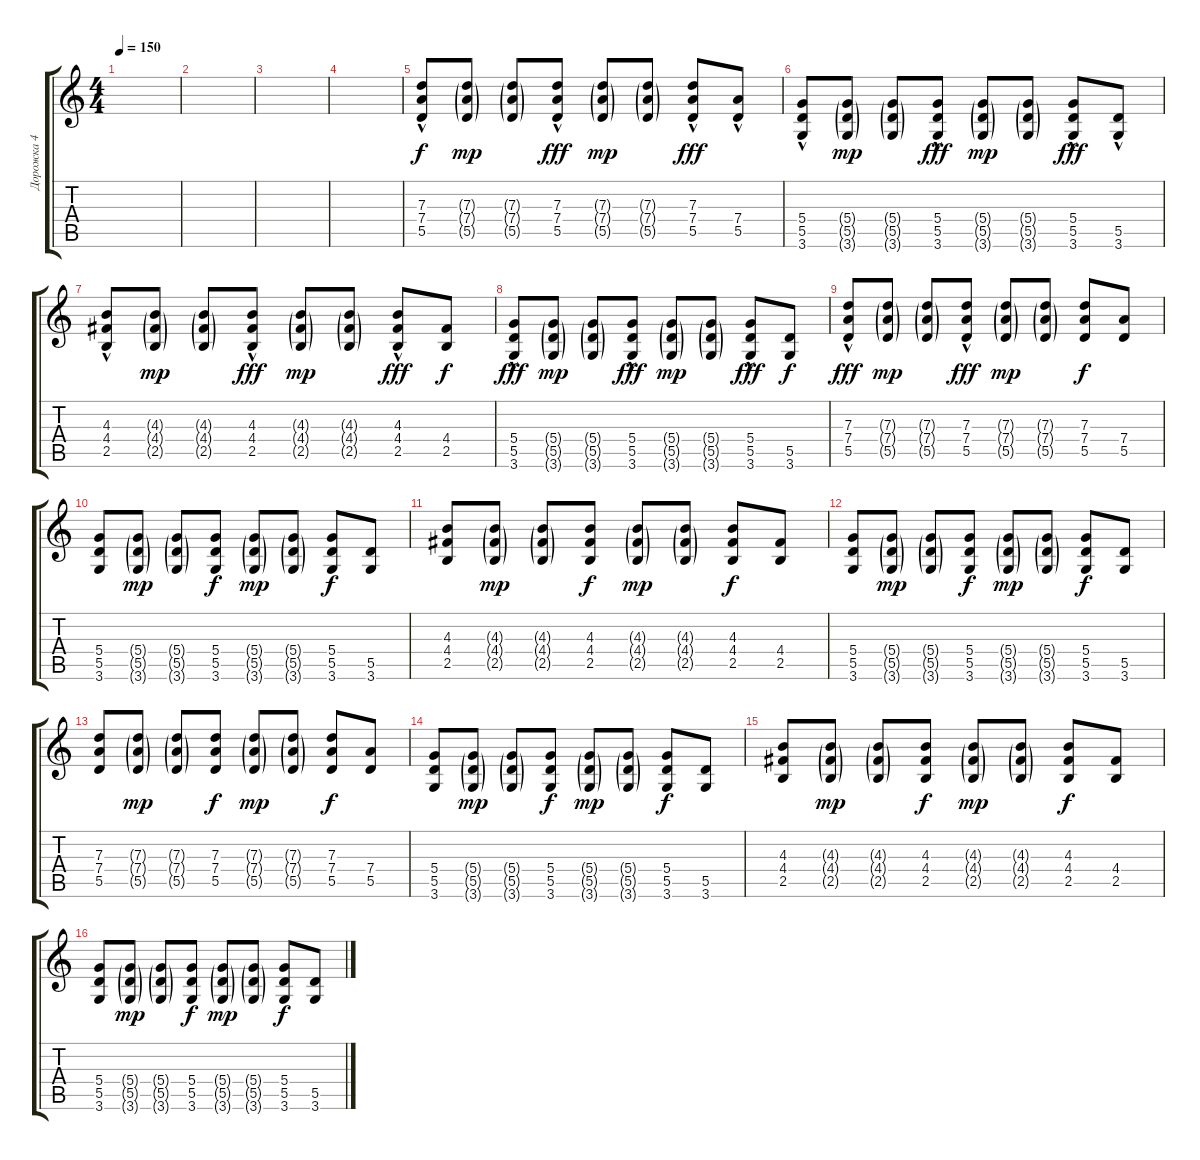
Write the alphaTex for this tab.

\track ("Дорожка 4" "Дорожка 4") {instrument distortionguitar}
\staff {score tabs}
\tuning (E4 B3 G3 D3 A2 E2) {hide}
\ts (4 4)
\tempo 150
\clef g2
\ks c
|
|
|
|
(7.3{hac} 7.4{hac} 5.5{hac}).8 (7.3{g} 7.4{g} 5.5{g}).8{dy mp} (7.3{g} 7.4{g} 5.5{g}).8 (7.3{hac} 7.4{hac} 5.5{hac}).8{dy fff} (7.3{g} 7.4{g} 5.5{g}).8{dy mp} (7.3{g} 7.4{g} 5.5{g}).8 (7.3{hac} 7.4{hac} 5.5{hac}).8{dy fff} (7.4{hac} 5.5{hac}).8 |
(5.4{hac} 5.5{hac} 3.6{hac}).8 (5.4{g} 5.5{g} 3.6{g}).8{dy mp} (5.4{g} 5.5{g} 3.6{g}).8 (5.4{hac} 5.5{hac} 3.6{hac}).8{dy fff} (5.4{g} 5.5{g} 3.6{g}).8{dy mp} (5.4{g} 5.5{g} 3.6{g}).8 (5.4{hac} 5.5{hac} 3.6{hac}).8{dy fff} (5.5{hac} 3.6{hac}).8 |
(4.3 4.4{hac} 2.5{hac}).8 (4.3{g} 4.4{g} 2.5{g}).8{dy mp} (4.3{g} 4.4{g} 2.5{g}).8 (4.3 4.4{hac} 2.5{hac}).8{dy fff} (4.3{g} 4.4{g} 2.5{g}).8{dy mp} (4.3{g} 4.4{g} 2.5{g}).8 (4.3 4.4{hac} 2.5{hac}).8{dy fff} (4.4 2.5).8{dy f} |
(5.4{hac} 5.5{hac} 3.6{hac}).8{dy fff} (5.4{g} 5.5{g} 3.6{g}).8{dy mp} (5.4{g} 5.5{g} 3.6{g}).8 (5.4 5.5{hac} 3.6{hac}).8{dy fff} (5.4{g} 5.5{g} 3.6{g}).8{dy mp} (5.4{g} 5.5{g} 3.6{g}).8 (5.4{hac} 5.5{hac} 3.6{hac}).8{dy fff} (5.5 3.6).8{dy f} |
(7.3{hac} 7.4{hac} 5.5{hac}).8{dy fff} (7.3{g} 7.4{g} 5.5{g}).8{dy mp} (7.3{g} 7.4{g} 5.5{g}).8 (7.3{hac} 7.4{hac} 5.5{hac}).8{dy fff} (7.3{g} 7.4{g} 5.5{g}).8{dy mp} (7.3{g} 7.4{g} 5.5{g}).8 (7.3 7.4 5.5).8{dy f} (7.4 5.5).8 |
(5.4 5.5 3.6).8 (5.4{g} 5.5{g} 3.6{g}).8{dy mp} (5.4{g} 5.5{g} 3.6{g}).8 (5.4 5.5 3.6).8{dy f} (5.4{g} 5.5{g} 3.6{g}).8{dy mp} (5.4{g} 5.5{g} 3.6{g}).8 (5.4 5.5 3.6).8{dy f} (5.5 3.6).8 |
(4.3 4.4 2.5).8 (4.3{g} 4.4{g} 2.5{g}).8{dy mp} (4.3{g} 4.4{g} 2.5{g}).8 (4.3 4.4 2.5).8{dy f} (4.3{g} 4.4{g} 2.5{g}).8{dy mp} (4.3{g} 4.4{g} 2.5{g}).8 (4.3 4.4 2.5).8{dy f} (4.4 2.5).8 |
(5.4 5.5 3.6).8 (5.4{g} 5.5{g} 3.6{g}).8{dy mp} (5.4{g} 5.5{g} 3.6{g}).8 (5.4 5.5 3.6).8{dy f} (5.4{g} 5.5{g} 3.6{g}).8{dy mp} (5.4{g} 5.5{g} 3.6{g}).8 (5.4 5.5 3.6).8{dy f} (5.5 3.6).8 |
(7.3 7.4 5.5).8 (7.3{g} 7.4{g} 5.5{g}).8{dy mp} (7.3{g} 7.4{g} 5.5{g}).8 (7.3 7.4 5.5).8{dy f} (7.3{g} 7.4{g} 5.5{g}).8{dy mp} (7.3{g} 7.4{g} 5.5{g}).8 (7.3 7.4 5.5).8{dy f} (7.4 5.5).8 |
(5.4 5.5 3.6).8 (5.4{g} 5.5{g} 3.6{g}).8{dy mp} (5.4{g} 5.5{g} 3.6{g}).8 (5.4 5.5 3.6).8{dy f} (5.4{g} 5.5{g} 3.6{g}).8{dy mp} (5.4{g} 5.5{g} 3.6{g}).8 (5.4 5.5 3.6).8{dy f} (5.5 3.6).8 |
(4.3 4.4 2.5).8 (4.3{g} 4.4{g} 2.5{g}).8{dy mp} (4.3{g} 4.4{g} 2.5{g}).8 (4.3 4.4 2.5).8{dy f} (4.3{g} 4.4{g} 2.5{g}).8{dy mp} (4.3{g} 4.4{g} 2.5{g}).8 (4.3 4.4 2.5).8{dy f} (4.4 2.5).8 |
(5.4 5.5 3.6).8 (5.4{g} 5.5{g} 3.6{g}).8{dy mp} (5.4{g} 5.5{g} 3.6{g}).8 (5.4 5.5 3.6).8{dy f} (5.4{g} 5.5{g} 3.6{g}).8{dy mp} (5.4{g} 5.5{g} 3.6{g}).8 (5.4 5.5 3.6).8{dy f} (5.5 3.6).8
